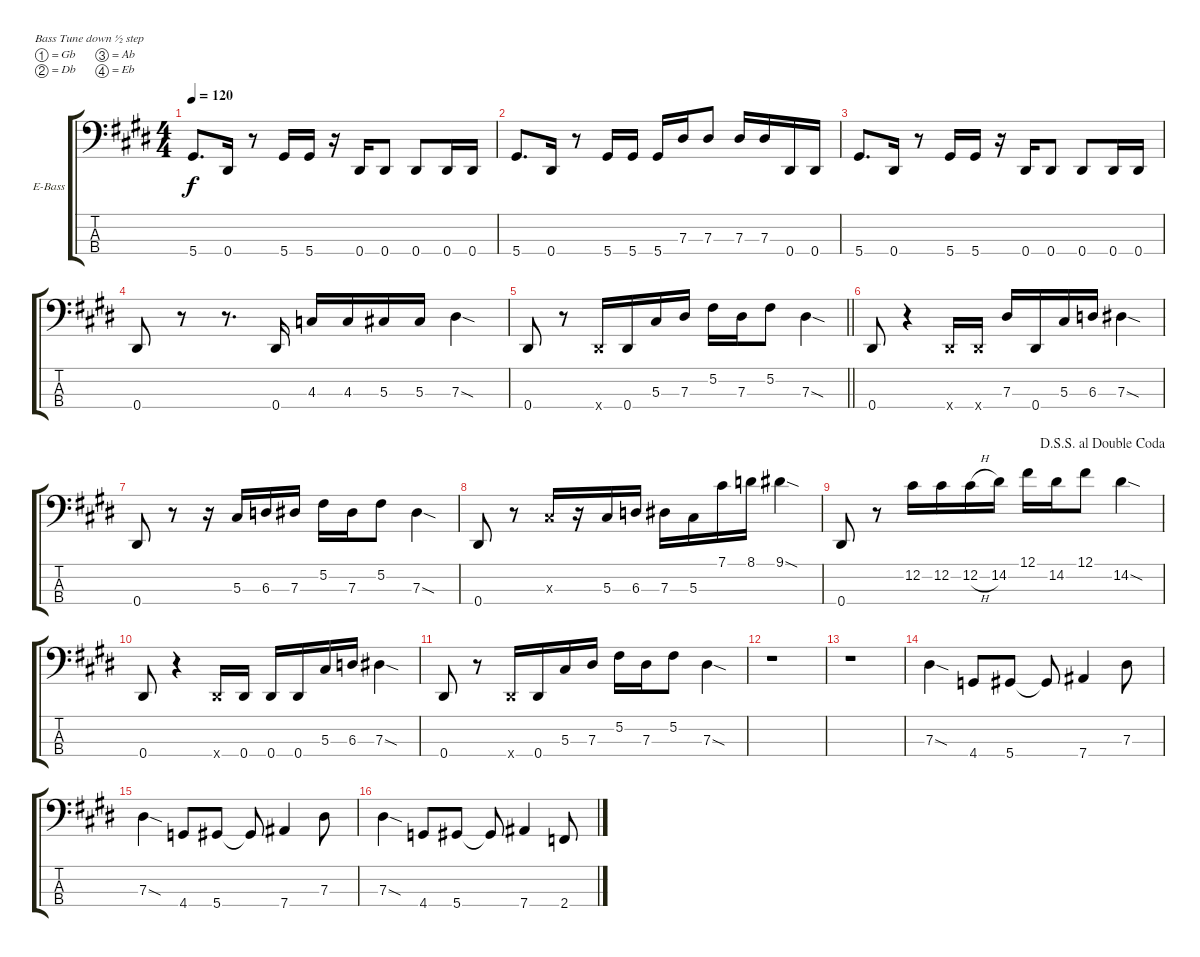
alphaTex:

\bracketExtendMode groupsimilarinstruments
\firstSystemTrackNameOrientation horizontal
\otherSystemsTrackNameOrientation horizontal
\track ("Untitled" "E-Bass") {instrument electricbassfinger}
\staff {score tabs}
\tuning (Gb2 Db2 Ab1 Eb1)
\ts (4 4)
\tempo 120
\clef f4
\ks c#minor
5.4.8{d dy f} 0.4.16 r.8 5.4.16 5.4.16 r.16 0.4.16 0.4.8 0.4.8 0.4.16 0.4.16 |
5.4.8{d} 0.4.16 r.8 5.4.16 5.4.16 5.4.16 7.3.16 7.3.8 7.3.16 7.3.16 0.4.16 0.4.16 |
5.4.8{d} 0.4.16 r.8 5.4.16 5.4.16 r.16 0.4.16 0.4.8 0.4.8 0.4.16 0.4.16 |
\ks e
0.4.8 r.8 r.8{d} 0.4.16 4.3.16 4.3.16 5.3.16 5.3.16 7.3{sod}.4 |
\barLineRight lightlight
\ks c#minor
0.4.8 r.8 0.4{x}.16 0.4.16 5.3.16 7.3.16 5.2.16 7.3.16 5.2.8 7.3{sod}.4 |
\section ("" " ")
0.4.8 r.4 0.4{x}.16 0.4{x}.16 7.3.16 0.4.16 5.3.16 6.3.16 7.3{sod}.4 |
\ks e
0.4.8 r.8 r.16 5.3.16 6.3.16 7.3.16 5.2.16 7.3.16 5.2.8 7.3{sod}.4 |
\ks c#minor
0.4.8 r.8 5.3{x}.16 r.16 5.3.16 6.3.16 7.3.16 5.3.16 7.1.16 8.1.16 9.1{sod}.4 |
\jump dalsegnosegnoaldoublecoda
0.4.8 r.8 12.2.16 12.2.16 12.2{h}.16 14.2.16 12.1.16 14.2.16 12.1.8 14.2{sod}.4 |
\ks e
0.4.8 r.4 0.4{x}.16 0.4.16 0.4.16 0.4.16 5.3.16 6.3.16 7.3{sod}.4 |
\ks c#minor
0.4.8 r.8 0.4{x}.16 0.4.16 5.3.16 7.3.16 5.2.16 7.3.16 5.2.8 7.3{sod}.4 |
r.1 |
r.1 |
\ks e
7.3{sod}.4 4.4.8 5.4.8 5.4{t}.8 7.4.4 7.3.8 |
\ks c#minor
7.3{sod}.4 4.4.8 5.4.8 5.4{t}.8 7.4.4 7.3.8 |
7.3{sod}.4 4.4.8 5.4.8 5.4{t}.8 7.4.4 2.4.8
